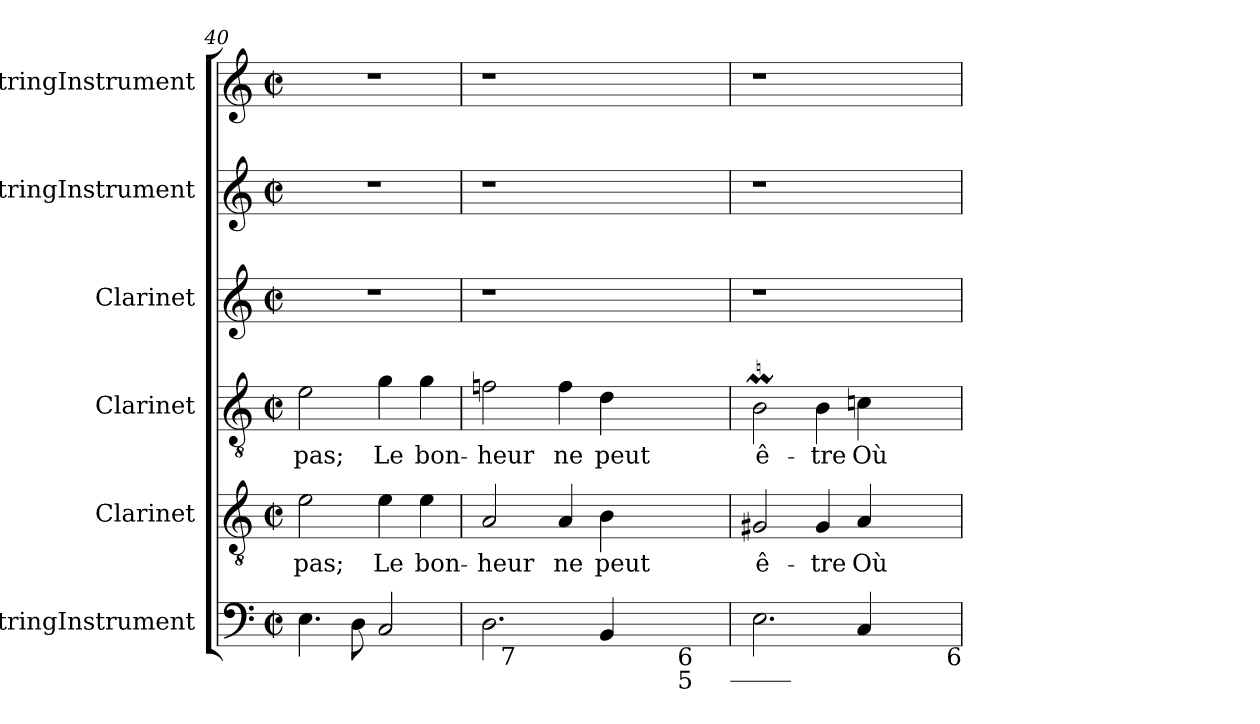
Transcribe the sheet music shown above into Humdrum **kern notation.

**kern	**kern	**text	**kern	**text	**kern	**kern	**kern
*part6	*part5	*part5	*part4	*part4	*part3	*part2	*part1
*staff6	*staff5	*staff5	*staff4	*staff4	*staff3	*staff2	*staff1
*I"StringInstrument	*I"Clarinet	*	*I"Clarinet	*	*I"Clarinet	*I"StringInstrument	*I"StringInstrument
*I'Str	*I'Cl	*	*I'Cl	*	*I'Cl	*I'Str	*I'Str
*clefF4	*clefGv2	*	*clefGv2	*	*clefG2	*clefG2	*clefG2
*	*ITrd1c2	*	*ITrd1c2	*	*ITrd1c2	*	*
*k[]	*k[b-e-]	*	*k[b-e-]	*	*k[b-e-]	*k[]	*k[]
*C:	*B-:	*	*B-:	*	*B-:	*C:	*C:
*M2/2	*M2/2	*	*M2/2	*	*M2/2	*M2/2	*M2/2
*met(c|)	*met(c|)	*	*met(c|)	*	*met(c|)	*met(c|)	*met(c|)
=40	=40	=40	=40	=40	=40	=40	=40
4.E\	2d\	pas;	2d\	pas;	1r	1r	1r
8D\	.	.	.	.	.	.	.
2C/	4d\	Le	4f\	Le	.	.	.
.	4d\	bon-	4f\	bon-	.	.	.
=41	=41	=41	=41	=41	=41	=41	=41
*^	*	*	*	*	*	*	*
2.D\	16ryy	2G/	-heur	2e-X\	-heur	1r	1r	1r
!	!LO:TX:b:t=7	!	!	!	!	!	!	!
.	1ryy	.	.	.	.	.	.	.
.	.	4G/	ne	4e-\	ne	.	.	.
4BB/	.	4A\	peut	4c\	peut	.	.	.
8ryy	.	4.ryy	.	4.ryy	.	4.ryy	4.ryy	4.ryy
.	4ryy	.	.	.	.	.	.	.
!LO:TX:b:t=6\n5	!	!	!	!	!	!	!	!
4ryy	.	.	.	.	.	.	.	.
.	16ryy	.	.	.	.	.	.	.
!LO:TX:b:t=_____	!	!	!	!	!	!	!	!
!!LO:LB:g=z
=42	=42	=42	=42	=42	=42	=42	=42	=42
!LO:TX:b:t=#	!	!	!	!	!	!	!	!
*v	*v	*	*	*	*	*	*	*
2.E\	2F#X/	ê-	2AM\	ê-	1r	1r	1r
.	4F#/	-tre	4A\	-tre	.	.	.
4C/	4G/	Où	4B-\	Où	.	.	.
2ryy	2ryy	.	2ryy	.	2ryy	2ryy	2ryy
!LO:TX:b:t=6	!	!	!	!	!	!	!
=	=	=	=	=	=	=	=
*-	*-	*-	*-	*-	*-	*-	*-
